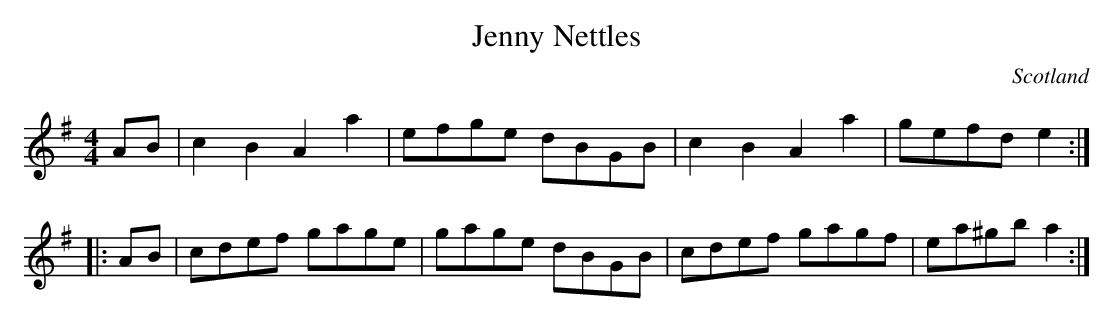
X:1
T:Jenny Nettles
M:4/4
O:Scotland
K:E minor
AB|\
c2B2 A2a2|efge dBGB|c2B2 A2a2|gefd e2::
AB|\
cdef gage|gage dBGB|cdef gagf|ea^gb a2:|
